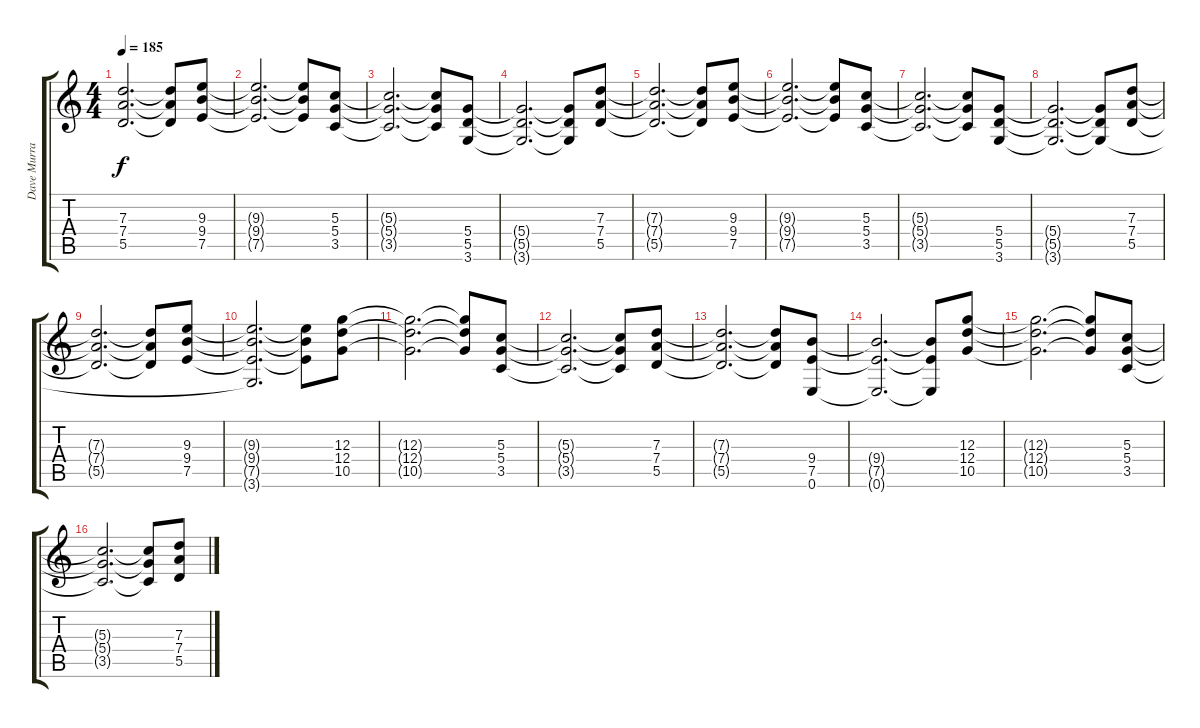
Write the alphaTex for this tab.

\track ("Dave Murray" "Dave Murra") {instrument distortionguitar}
\staff {score tabs}
\tuning (E4 B3 G3 D3 A2 E2) {hide}
\ts (4 4)
\tempo 185
\clef g2
\ks c
(7.3{t} 7.4{t} 5.5{t}).2{d dy f} (7.3{t} 7.4{t} 5.5{t}).8 (9.3 9.4 7.5).8 |
(9.3{t} 9.4{t} 7.5{t}).2{d} (9.3{t} 9.4{t} 7.5{t}).8 (5.3 5.4 3.5).8 |
(5.3{t} 5.4{t} 3.5{t}).2{d} (5.3{t} 5.4{t} 3.5{t}).8 (5.4 5.5 3.6).8 |
(5.4{t} 5.5{t} 3.6{t}).2{d} (5.4{t} 5.5{t} 3.6{t}).8 (7.3 7.4 5.5).8 |
(7.3{t} 7.4{t} 5.5{t}).2{d} (7.3{t} 7.4{t} 5.5{t}).8 (9.3 9.4 7.5).8 |
(9.3{t} 9.4{t} 7.5{t}).2{d} (9.3{t} 9.4{t} 7.5{t}).8 (5.3 5.4 3.5).8 |
(5.3{t} 5.4{t} 3.5{t}).2{d} (5.3{t} 5.4{t} 3.5{t}).8 (5.4 5.5 3.6).8 |
(5.4{t} 5.5{t} 3.6{t}).2{d} (5.4{t} 5.5{t} 3.6{t}).8 (7.3 7.4 5.5).8 |
(7.3{t} 7.4{t} 5.5{t}).2{d} (7.3{t} 7.4{t} 5.5{t}).8 (9.3 9.4 7.5).8 |
(9.3{t} 9.4{t} 7.5{t} 3.6{t}).2{d} (9.3{t} 9.4{t} 7.5{t}).8 (12.3 12.4 10.5).8 |
(12.3{t} 12.4{t} 10.5{t}).2{d} (12.3{t} 12.4{t} 10.5{t}).8 (5.3 5.4 3.5).8 |
(5.3{t} 5.4{t} 3.5{t}).2{d} (5.3{t} 5.4{t} 3.5{t}).8 (7.3 7.4 5.5).8 |
(7.3{t} 7.4{t} 5.5{t}).2{d} (7.3{t} 7.4{t} 5.5{t}).8 (9.4 7.5 0.6).8 |
(9.4{t} 7.5{t} 0.6{t}).2{d} (9.4{t} 7.5{t} 0.6{t}).8 (12.3 12.4 10.5).8 |
(12.3{t} 12.4{t} 10.5{t}).2{d} (12.3{t} 12.4{t} 10.5{t}).8 (5.3 5.4 3.5).8 |
(5.3{t} 5.4{t} 3.5{t}).2{d} (5.3{t} 5.4{t} 3.5{t}).8 (7.3 7.4 5.5).8
